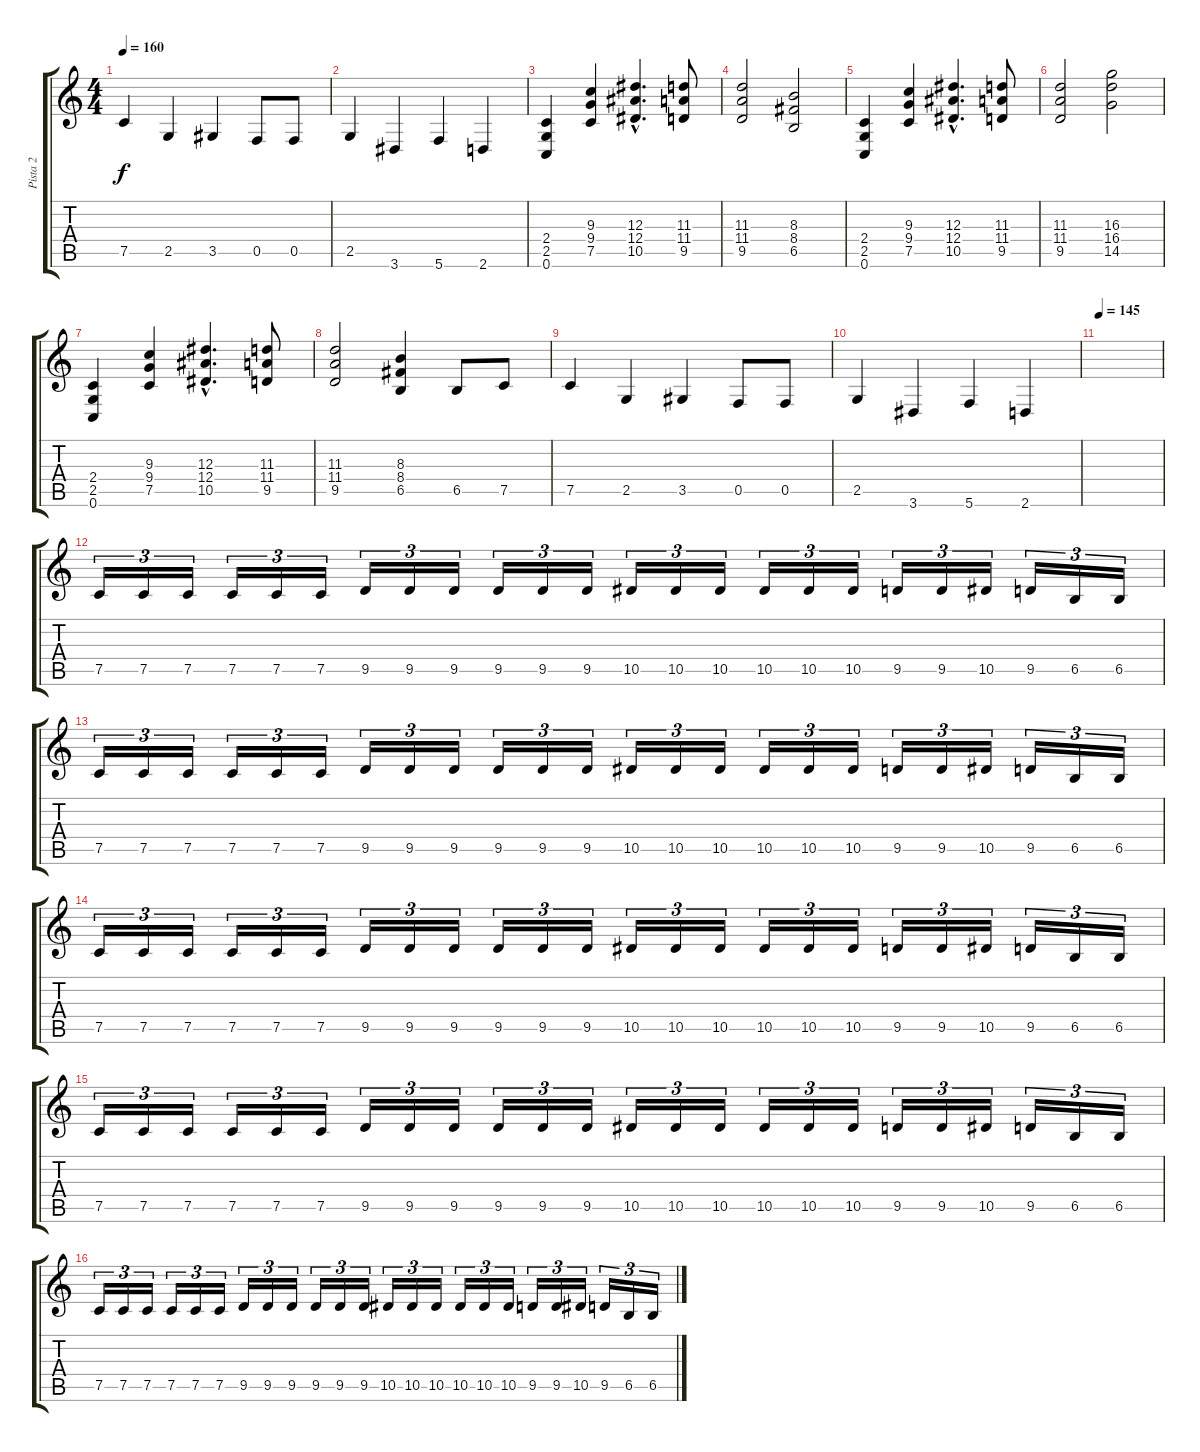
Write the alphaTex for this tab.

\track ("Pista 2" "Pista 2") {instrument distortionguitar}
\staff {score tabs}
\tuning (C4 G3 Eb3 Bb2 F2 C2) {hide}
\ts (4 4)
\tempo 160
\clef g2
\ks c
7.5.4{dy f} 2.5.4 3.5.4 0.5.8 0.5.8 |
2.5.4 3.6.4 5.6.4 2.6.4 |
(2.4 2.5 0.6).4 (9.3 9.4 7.5).4 (12.3{hac} 12.4{hac} 10.5{hac}).4{d} (11.3 11.4 9.5).8 |
(11.3 11.4 9.5).2 (8.3 8.4 6.5).2 |
(2.4 2.5 0.6).4 (9.3 9.4 7.5).4 (12.3{hac} 12.4{hac} 10.5{hac}).4{d} (11.3 11.4 9.5).8 |
(11.3 11.4 9.5).2 (16.3 16.4 14.5).2 |
(2.4 2.5 0.6).4 (9.3 9.4 7.5).4 (12.3{hac} 12.4{hac} 10.5{hac}).4{d} (11.3 11.4 9.5).8 |
(11.3 11.4 9.5).2 (8.3 8.4 6.5).4 6.5.8 7.5.8 |
7.5.4 2.5.4 3.5.4 0.5.8 0.5.8 |
2.5.4 3.6.4 5.6.4 2.6.4 |
\tempo 145
|
7.5.16{tu (3 2)} 7.5.16{tu (3 2)} 7.5.16{tu (3 2)} 7.5.16{tu (3 2)} 7.5.16{tu (3 2)} 7.5.16{tu (3 2)} 9.5.16{tu (3 2)} 9.5.16{tu (3 2)} 9.5.16{tu (3 2)} 9.5.16{tu (3 2)} 9.5.16{tu (3 2)} 9.5.16{tu (3 2)} 10.5.16{tu (3 2)} 10.5.16{tu (3 2)} 10.5.16{tu (3 2)} 10.5.16{tu (3 2)} 10.5.16{tu (3 2)} 10.5.16{tu (3 2)} 9.5.16{tu (3 2)} 9.5.16{tu (3 2)} 10.5.16{tu (3 2)} 9.5.16{tu (3 2)} 6.5.16{tu (3 2)} 6.5.16{tu (3 2)} |
7.5.16{tu (3 2)} 7.5.16{tu (3 2)} 7.5.16{tu (3 2)} 7.5.16{tu (3 2)} 7.5.16{tu (3 2)} 7.5.16{tu (3 2)} 9.5.16{tu (3 2)} 9.5.16{tu (3 2)} 9.5.16{tu (3 2)} 9.5.16{tu (3 2)} 9.5.16{tu (3 2)} 9.5.16{tu (3 2)} 10.5.16{tu (3 2)} 10.5.16{tu (3 2)} 10.5.16{tu (3 2)} 10.5.16{tu (3 2)} 10.5.16{tu (3 2)} 10.5.16{tu (3 2)} 9.5.16{tu (3 2)} 9.5.16{tu (3 2)} 10.5.16{tu (3 2)} 9.5.16{tu (3 2)} 6.5.16{tu (3 2)} 6.5.16{tu (3 2)} |
7.5.16{tu (3 2)} 7.5.16{tu (3 2)} 7.5.16{tu (3 2)} 7.5.16{tu (3 2)} 7.5.16{tu (3 2)} 7.5.16{tu (3 2)} 9.5.16{tu (3 2)} 9.5.16{tu (3 2)} 9.5.16{tu (3 2)} 9.5.16{tu (3 2)} 9.5.16{tu (3 2)} 9.5.16{tu (3 2)} 10.5.16{tu (3 2)} 10.5.16{tu (3 2)} 10.5.16{tu (3 2)} 10.5.16{tu (3 2)} 10.5.16{tu (3 2)} 10.5.16{tu (3 2)} 9.5.16{tu (3 2)} 9.5.16{tu (3 2)} 10.5.16{tu (3 2)} 9.5.16{tu (3 2)} 6.5.16{tu (3 2)} 6.5.16{tu (3 2)} |
7.5.16{tu (3 2)} 7.5.16{tu (3 2)} 7.5.16{tu (3 2)} 7.5.16{tu (3 2)} 7.5.16{tu (3 2)} 7.5.16{tu (3 2)} 9.5.16{tu (3 2)} 9.5.16{tu (3 2)} 9.5.16{tu (3 2)} 9.5.16{tu (3 2)} 9.5.16{tu (3 2)} 9.5.16{tu (3 2)} 10.5.16{tu (3 2)} 10.5.16{tu (3 2)} 10.5.16{tu (3 2)} 10.5.16{tu (3 2)} 10.5.16{tu (3 2)} 10.5.16{tu (3 2)} 9.5.16{tu (3 2)} 9.5.16{tu (3 2)} 10.5.16{tu (3 2)} 9.5.16{tu (3 2)} 6.5.16{tu (3 2)} 6.5.16{tu (3 2)} |
7.5.16{tu (3 2)} 7.5.16{tu (3 2)} 7.5.16{tu (3 2)} 7.5.16{tu (3 2)} 7.5.16{tu (3 2)} 7.5.16{tu (3 2)} 9.5.16{tu (3 2)} 9.5.16{tu (3 2)} 9.5.16{tu (3 2)} 9.5.16{tu (3 2)} 9.5.16{tu (3 2)} 9.5.16{tu (3 2)} 10.5.16{tu (3 2)} 10.5.16{tu (3 2)} 10.5.16{tu (3 2)} 10.5.16{tu (3 2)} 10.5.16{tu (3 2)} 10.5.16{tu (3 2)} 9.5.16{tu (3 2)} 9.5.16{tu (3 2)} 10.5.16{tu (3 2)} 9.5.16{tu (3 2)} 6.5.16{tu (3 2)} 6.5.16{tu (3 2)}
